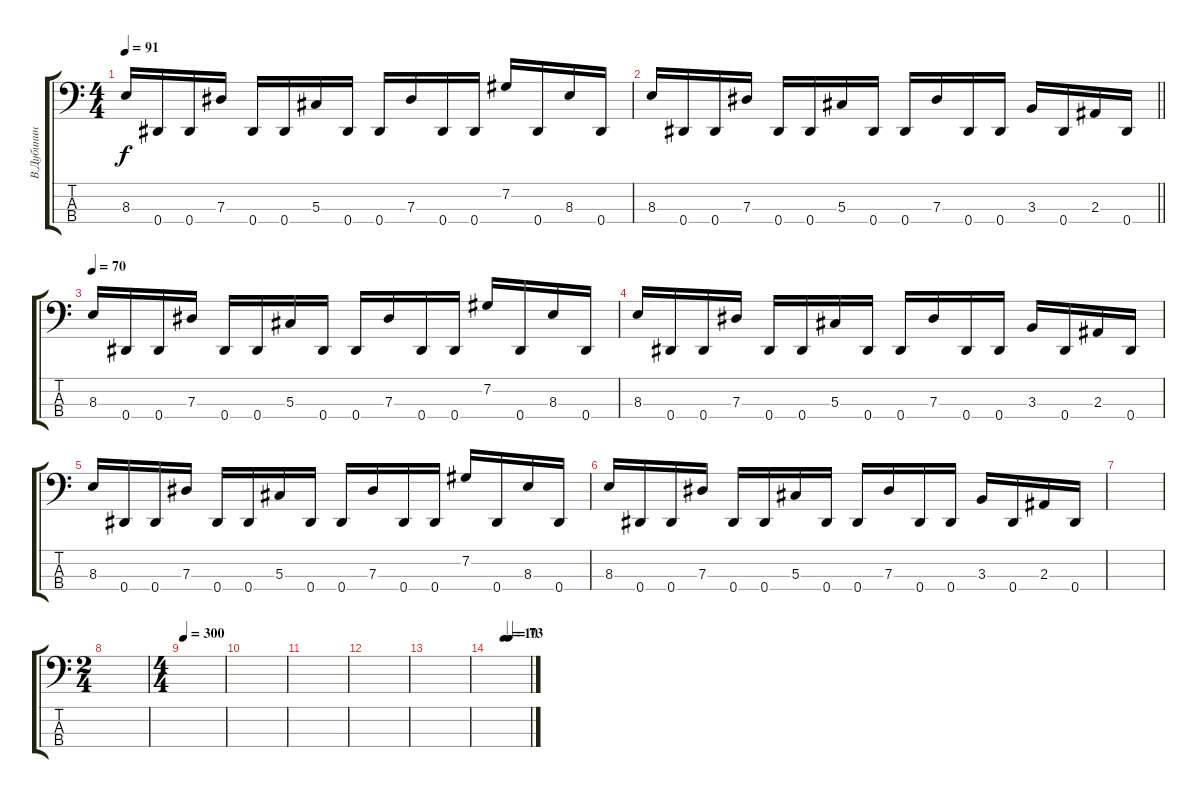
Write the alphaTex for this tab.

\track ("В.Дубинин" "В.Дубинин") {instrument electricbassfinger}
\staff {score tabs}
\tuning (Gb2 Db2 Ab1 Eb1) {hide}
\ts (4 4)
\tempo 91
\clef f4
\ks c
8.3.16{dy f} 0.4.16 0.4.16 7.3.16 0.4.16 0.4.16 5.3.16 0.4.16 0.4.16 7.3.16 0.4.16 0.4.16 7.2.16 0.4.16 8.3.16 0.4.16 |
\barLineRight lightlight
8.3.16 0.4.16 0.4.16 7.3.16 0.4.16 0.4.16 5.3.16 0.4.16 0.4.16 7.3.16 0.4.16 0.4.16 3.3.16 0.4.16 2.3.16 0.4.16 |
\tempo 70
8.3.16 0.4.16 0.4.16 7.3.16 0.4.16 0.4.16 5.3.16 0.4.16 0.4.16 7.3.16 0.4.16 0.4.16 7.2.16 0.4.16 8.3.16 0.4.16 |
8.3.16 0.4.16 0.4.16 7.3.16 0.4.16 0.4.16 5.3.16 0.4.16 0.4.16 7.3.16 0.4.16 0.4.16 3.3.16 0.4.16 2.3.16 0.4.16 |
8.3.16 0.4.16 0.4.16 7.3.16 0.4.16 0.4.16 5.3.16 0.4.16 0.4.16 7.3.16 0.4.16 0.4.16 7.2.16 0.4.16 8.3.16 0.4.16 |
8.3.16 0.4.16 0.4.16 7.3.16 0.4.16 0.4.16 5.3.16 0.4.16 0.4.16 7.3.16 0.4.16 0.4.16 3.3.16 0.4.16 2.3.16 0.4.16 |
|
\ts (2 4)
|
\ts (4 4)
\tempo 300
|
|
|
|
|
\tempo (10 0.375)
\tempo (73 0.5)
